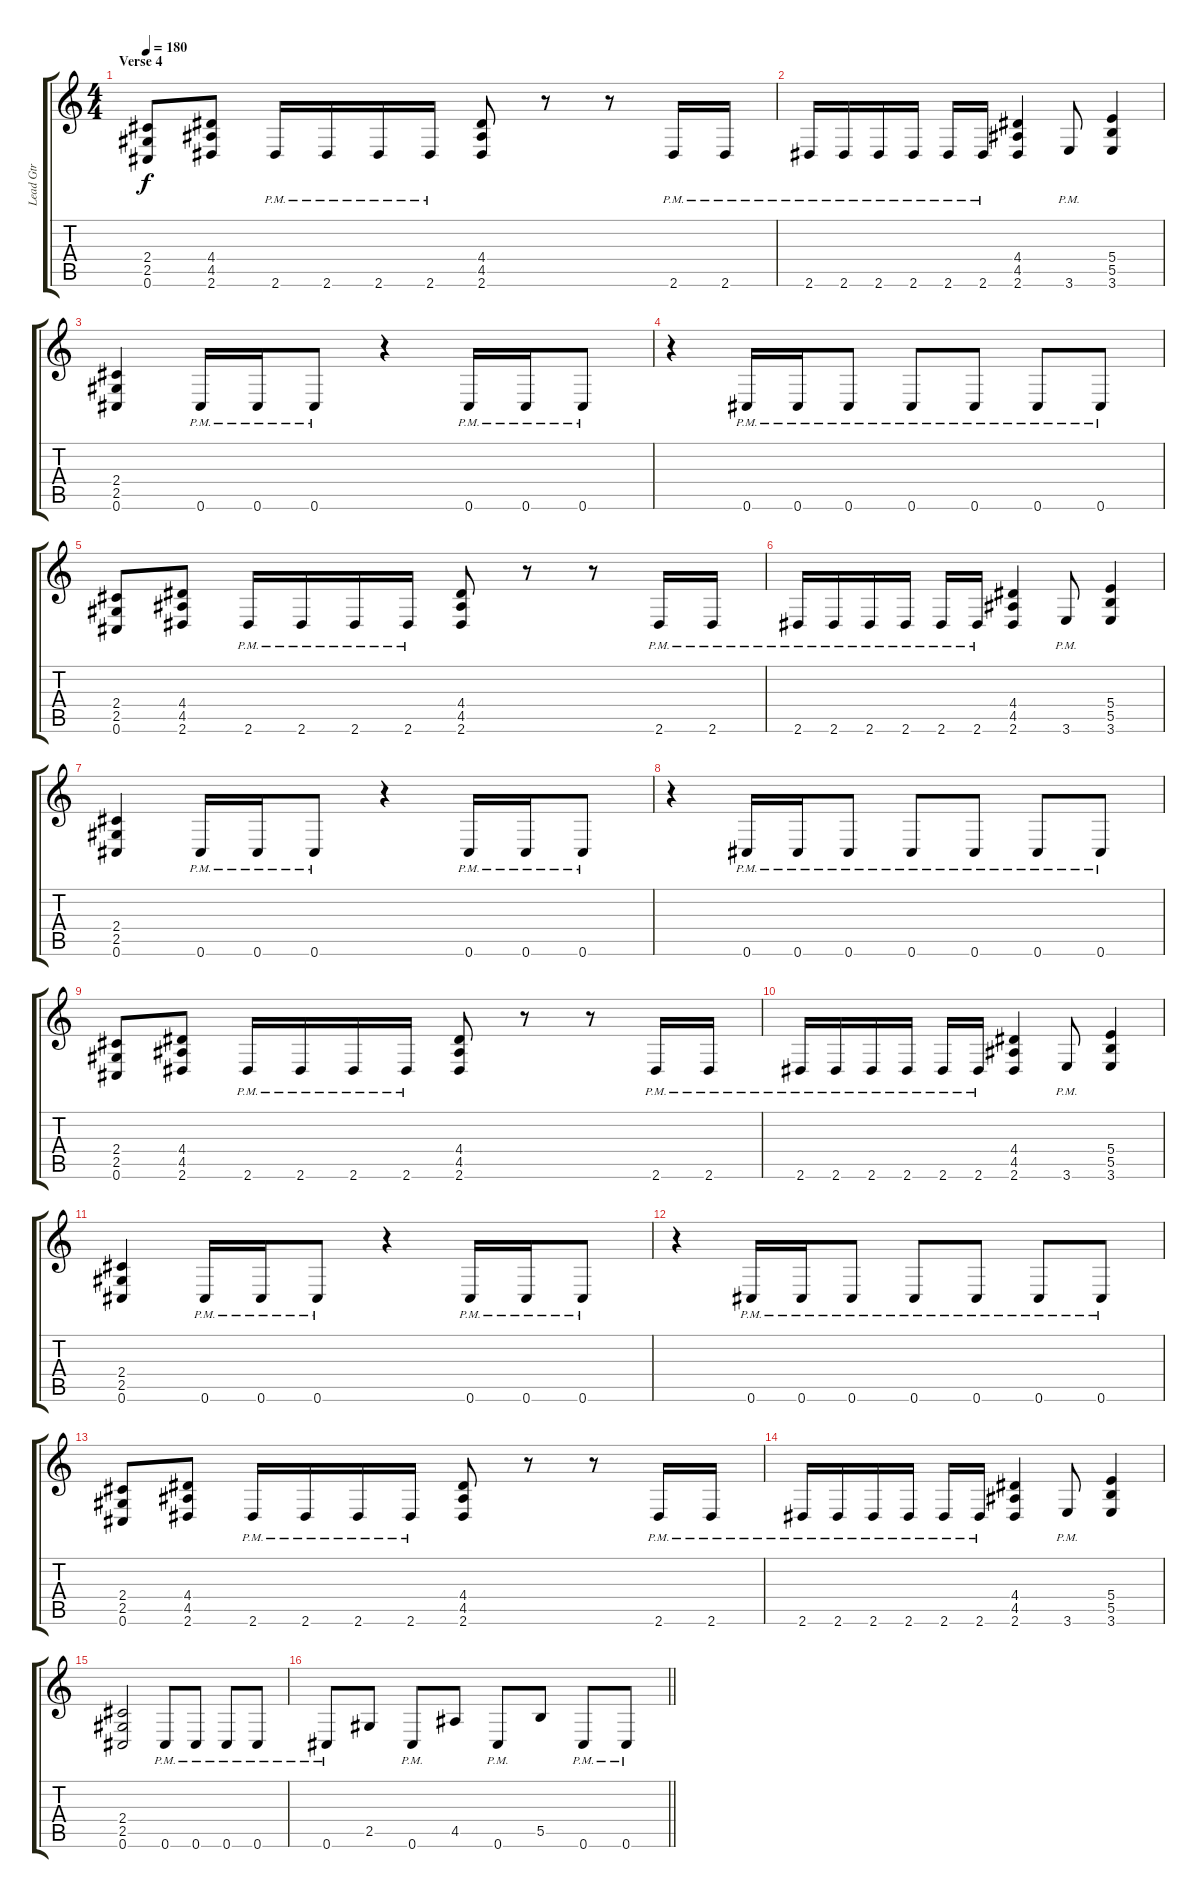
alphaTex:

\track ("Lead Gtr" "Lead Gtr") {instrument distortionguitar}
\staff {score tabs}
\tuning (Db4 Ab3 E3 B2 Gb2 Db2) {hide}
\ts (4 4)
\section ("" "Verse 4")
\tempo 180
\clef g2
\ks c
(2.4 2.5 0.6).8{dy f volume 3} (4.4 4.5 2.6).8 2.6{pm}.16 2.6{pm}.16 2.6{pm}.16 2.6{pm}.16 (4.4 4.5 2.6).8 r.8 r.8 2.6{pm}.16 2.6{pm}.16 |
2.6{pm}.16 2.6{pm}.16 2.6{pm}.16 2.6{pm}.16 2.6{pm}.16 2.6{pm}.16 (4.4 4.5 2.6).4 3.6{pm}.8 (5.4 5.5 3.6).4 |
(2.4 2.5 0.6).4 0.6{pm}.16 0.6{pm}.16 0.6{pm}.8 r.4 0.6{pm}.16 0.6{pm}.16 0.6{pm}.8 |
r.4 0.6{pm}.16 0.6{pm}.16 0.6{pm}.8 0.6{pm}.8 0.6{pm}.8 0.6{pm}.8 0.6{pm}.8 |
(2.4 2.5 0.6).8 (4.4 4.5 2.6).8 2.6{pm}.16 2.6{pm}.16 2.6{pm}.16 2.6{pm}.16 (4.4 4.5 2.6).8 r.8 r.8 2.6{pm}.16 2.6{pm}.16 |
2.6{pm}.16 2.6{pm}.16 2.6{pm}.16 2.6{pm}.16 2.6{pm}.16 2.6{pm}.16 (4.4 4.5 2.6).4 3.6{pm}.8 (5.4 5.5 3.6).4 |
(2.4 2.5 0.6).4 0.6{pm}.16 0.6{pm}.16 0.6{pm}.8 r.4 0.6{pm}.16 0.6{pm}.16 0.6{pm}.8 |
r.4 0.6{pm}.16 0.6{pm}.16 0.6{pm}.8 0.6{pm}.8 0.6{pm}.8 0.6{pm}.8 0.6{pm}.8 |
(2.4 2.5 0.6).8 (4.4 4.5 2.6).8 2.6{pm}.16 2.6{pm}.16 2.6{pm}.16 2.6{pm}.16 (4.4 4.5 2.6).8 r.8 r.8 2.6{pm}.16 2.6{pm}.16 |
2.6{pm}.16 2.6{pm}.16 2.6{pm}.16 2.6{pm}.16 2.6{pm}.16 2.6{pm}.16 (4.4 4.5 2.6).4 3.6{pm}.8 (5.4 5.5 3.6).4 |
(2.4 2.5 0.6).4 0.6{pm}.16 0.6{pm}.16 0.6{pm}.8 r.4 0.6{pm}.16 0.6{pm}.16 0.6{pm}.8 |
r.4 0.6{pm}.16 0.6{pm}.16 0.6{pm}.8 0.6{pm}.8 0.6{pm}.8 0.6{pm}.8 0.6{pm}.8 |
(2.4 2.5 0.6).8 (4.4 4.5 2.6).8 2.6{pm}.16 2.6{pm}.16 2.6{pm}.16 2.6{pm}.16 (4.4 4.5 2.6).8 r.8 r.8 2.6{pm}.16 2.6{pm}.16 |
2.6{pm}.16 2.6{pm}.16 2.6{pm}.16 2.6{pm}.16 2.6{pm}.16 2.6{pm}.16 (4.4 4.5 2.6).4 3.6{pm}.8 (5.4 5.5 3.6).4 |
(2.4 2.5 0.6).2 0.6{pm}.8 0.6{pm}.8 0.6{pm}.8 0.6{pm}.8 |
\barLineRight lightlight
0.6{pm}.8 2.5.8 0.6{pm}.8 4.5.8 0.6{pm}.8 5.5.8 0.6{pm}.8 0.6{pm}.8
